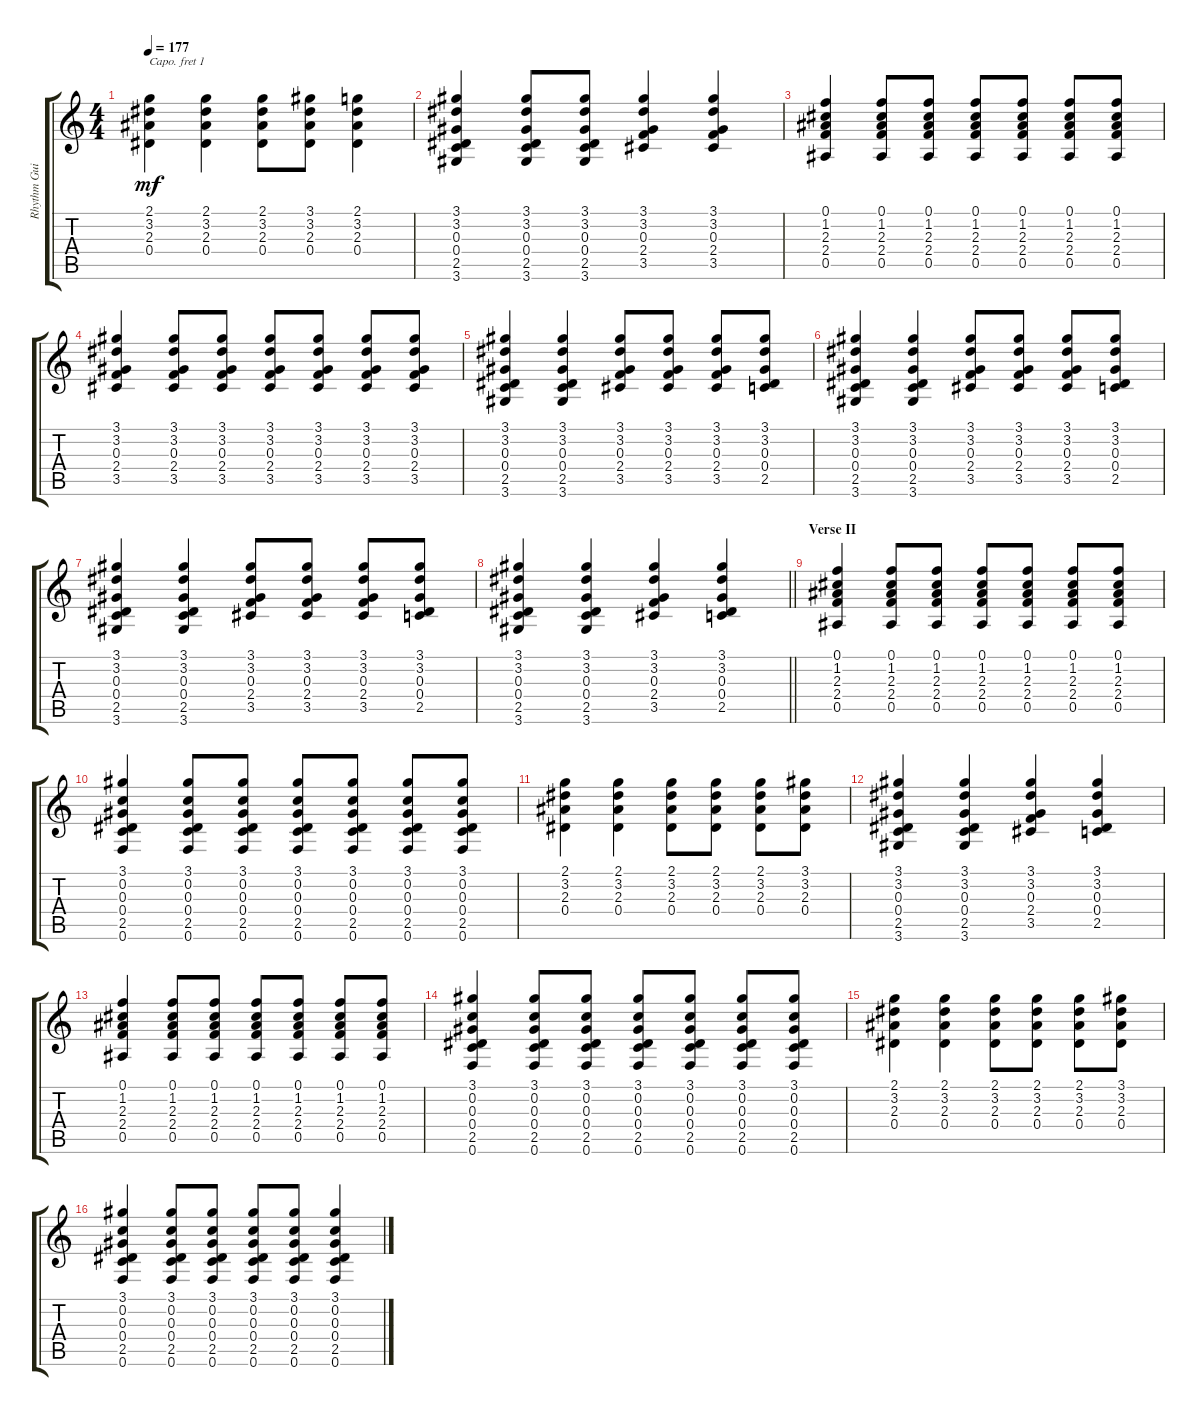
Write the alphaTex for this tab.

\track ("Rhythm Guitar" "Rhythm Gui") {instrument acousticguitarsteel}
\staff {score tabs}
\capo 1
\tuning (E4 B3 G3 D3 A2 E2) {hide}
\ts (4 4)
\tempo 177
\clef g2
\ks c
(2.1 3.2 2.3 0.4).4{dy mf} (2.1 3.2 2.3 0.4).4 (2.1 3.2 2.3 0.4).8 (3.1 3.2 2.3 0.4).8 (2.1 3.2 2.3 0.4).4 |
(3.1 3.2 0.3 0.4 2.5 3.6).4 (3.1 3.2 0.3 0.4 2.5 3.6).8 (3.1 3.2 0.3 0.4 2.5 3.6).8 (3.1 3.2 0.3 2.4 3.5).4 (3.1 3.2 0.3 2.4 3.5).4 |
(0.1 1.2 2.3 2.4 0.5).4 (0.1 1.2 2.3 2.4 0.5).8 (0.1 1.2 2.3 2.4 0.5).8 (0.1 1.2 2.3 2.4 0.5).8 (0.1 1.2 2.3 2.4 0.5).8 (0.1 1.2 2.3 2.4 0.5).8 (0.1 1.2 2.3 2.4 0.5).8 |
(3.1 3.2 0.3 2.4 3.5).4 (3.1 3.2 0.3 2.4 3.5).8 (3.1 3.2 0.3 2.4 3.5).8 (3.1 3.2 0.3 2.4 3.5).8 (3.1 3.2 0.3 2.4 3.5).8 (3.1 3.2 0.3 2.4 3.5).8 (3.1 3.2 0.3 2.4 3.5).8 |
(3.1 3.2 0.3 0.4 2.5 3.6).4 (3.1 3.2 0.3 0.4 2.5 3.6).4 (3.1 3.2 0.3 2.4 3.5).8 (3.1 3.2 0.3 2.4 3.5).8 (3.1 3.2 0.3 2.4 3.5).8 (3.1 3.2 0.3 0.4 2.5).8 |
(3.1 3.2 0.3 0.4 2.5 3.6).4 (3.1 3.2 0.3 0.4 2.5 3.6).4 (3.1 3.2 0.3 2.4 3.5).8 (3.1 3.2 0.3 2.4 3.5).8 (3.1 3.2 0.3 2.4 3.5).8 (3.1 3.2 0.3 0.4 2.5).8 |
(3.1 3.2 0.3 0.4 2.5 3.6).4 (3.1 3.2 0.3 0.4 2.5 3.6).4 (3.1 3.2 0.3 2.4 3.5).8 (3.1 3.2 0.3 2.4 3.5).8 (3.1 3.2 0.3 2.4 3.5).8 (3.1 3.2 0.3 0.4 2.5).8 |
\barLineRight lightlight
(3.1 3.2 0.3 0.4 2.5 3.6).4 (3.1 3.2 0.3 0.4 2.5 3.6).4 (3.1 3.2 0.3 2.4 3.5).4 (3.1 3.2 0.3 0.4 2.5).4 |
\section ("" "Verse II")
(0.1 1.2 2.3 2.4 0.5).4 (0.1 1.2 2.3 2.4 0.5).8 (0.1 1.2 2.3 2.4 0.5).8 (0.1 1.2 2.3 2.4 0.5).8 (0.1 1.2 2.3 2.4 0.5).8 (0.1 1.2 2.3 2.4 0.5).8 (0.1 1.2 2.3 2.4 0.5).8 |
(3.1 0.2 0.3 0.4 2.5 0.6).4 (3.1 0.2 0.3 0.4 2.5 0.6).8 (3.1 0.2 0.3 0.4 2.5 0.6).8 (3.1 0.2 0.3 0.4 2.5 0.6).8 (3.1 0.2 0.3 0.4 2.5 0.6).8 (3.1 0.2 0.3 0.4 2.5 0.6).8 (3.1 0.2 0.3 0.4 2.5 0.6).8 |
(2.1 3.2 2.3 0.4).4 (2.1 3.2 2.3 0.4).4 (2.1 3.2 2.3 0.4).8 (2.1 3.2 2.3 0.4).8 (2.1 3.2 2.3 0.4).8 (3.1 3.2 2.3 0.4).8 |
(3.1 3.2 0.3 0.4 2.5 3.6).4 (3.1 3.2 0.3 0.4 2.5 3.6).4 (3.1 3.2 0.3 2.4 3.5).4 (3.1 3.2 0.3 0.4 2.5).4 |
(0.1 1.2 2.3 2.4 0.5).4 (0.1 1.2 2.3 2.4 0.5).8 (0.1 1.2 2.3 2.4 0.5).8 (0.1 1.2 2.3 2.4 0.5).8 (0.1 1.2 2.3 2.4 0.5).8 (0.1 1.2 2.3 2.4 0.5).8 (0.1 1.2 2.3 2.4 0.5).8 |
(3.1 0.2 0.3 0.4 2.5 0.6).4 (3.1 0.2 0.3 0.4 2.5 0.6).8 (3.1 0.2 0.3 0.4 2.5 0.6).8 (3.1 0.2 0.3 0.4 2.5 0.6).8 (3.1 0.2 0.3 0.4 2.5 0.6).8 (3.1 0.2 0.3 0.4 2.5 0.6).8 (3.1 0.2 0.3 0.4 2.5 0.6).8 |
(2.1 3.2 2.3 0.4).4 (2.1 3.2 2.3 0.4).4 (2.1 3.2 2.3 0.4).8 (2.1 3.2 2.3 0.4).8 (2.1 3.2 2.3 0.4).8 (3.1 3.2 2.3 0.4).8 |
(3.1 0.2 0.3 0.4 2.5 0.6).4 (3.1 0.2 0.3 0.4 2.5 0.6).8 (3.1 0.2 0.3 0.4 2.5 0.6).8 (3.1 0.2 0.3 0.4 2.5 0.6).8 (3.1 0.2 0.3 0.4 2.5 0.6).8 (3.1 0.2 0.3 0.4 2.5 0.6).4
